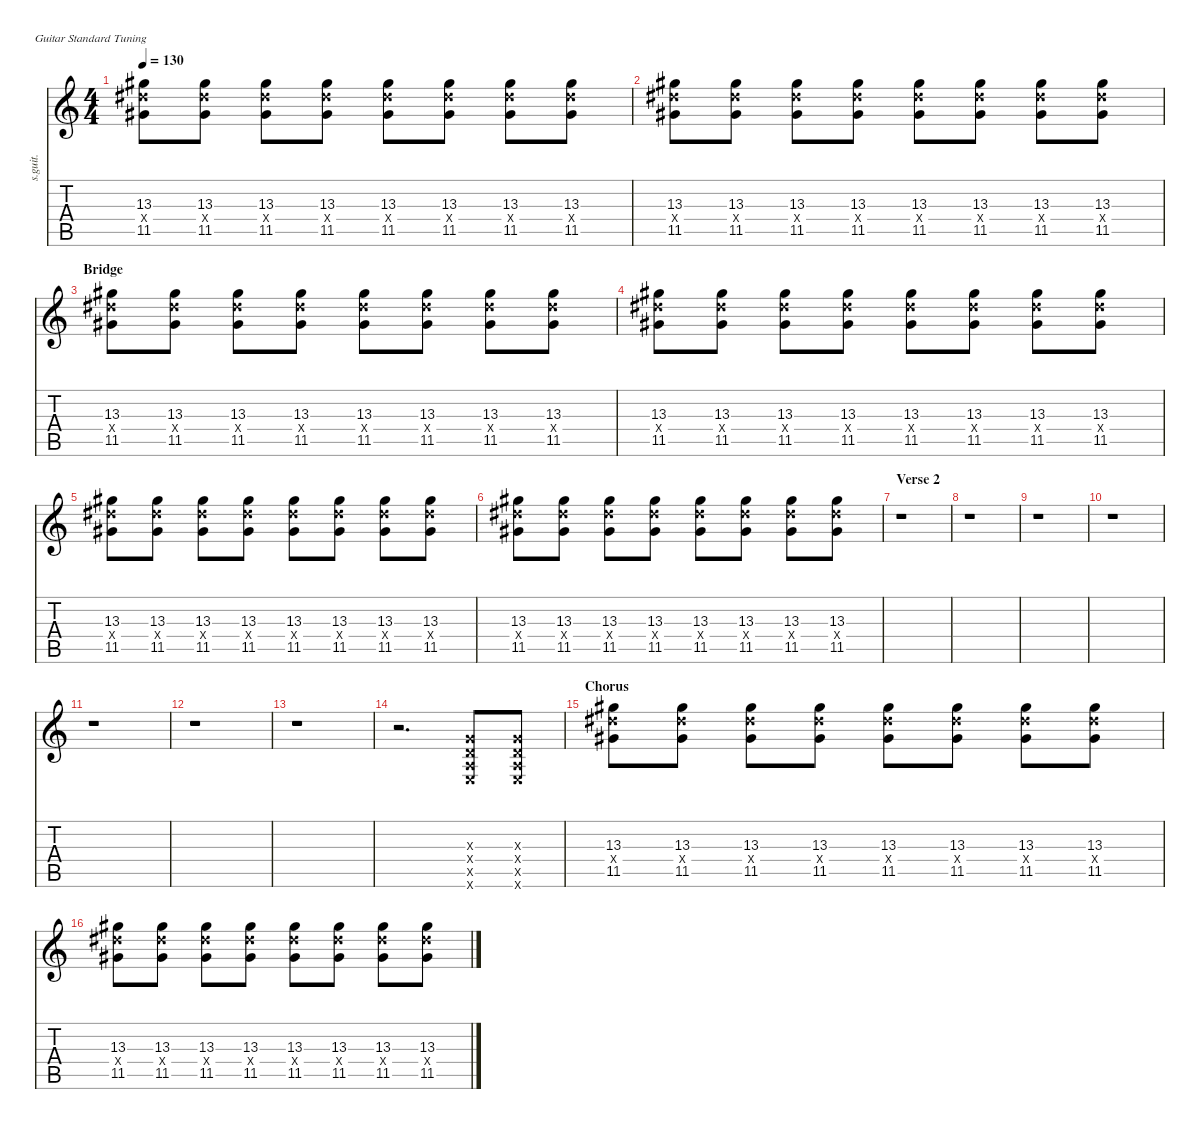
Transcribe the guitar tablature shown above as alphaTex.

\defaultSystemsLayout 4
\hideDynamics
\bracketExtendMode nobrackets
\track ("Graham Coxon - Lead Guitar" "s.guit.") {instrument distortionguitar}
\staff {score tabs}
\tuning (E4 B3 G3 D3 A2 E2)
\ts (4 4)
\tempo 130
\clef g2
\ks c
(13.3{acc #} 13.4{x acc #} 11.5{acc #}).8{lyrics (0 "") lyrics (1 "") lyrics (2 "") lyrics (3 "") lyrics (4 "") dy mf} (13.3{acc #} 13.4{x acc #} 11.5{acc #}).8{lyrics (0 "") lyrics (1 "") lyrics (2 "") lyrics (3 "") lyrics (4 "")} (13.3{acc #} 13.4{x acc #} 11.5{acc #}).8{lyrics (0 "") lyrics (1 "") lyrics (2 "") lyrics (3 "") lyrics (4 "")} (13.3{acc #} 13.4{x acc #} 11.5{acc #}).8{lyrics (0 "") lyrics (1 "") lyrics (2 "") lyrics (3 "") lyrics (4 "")} (13.3{acc #} 13.4{x acc #} 11.5{acc #}).8{lyrics (0 "") lyrics (1 "") lyrics (2 "") lyrics (3 "") lyrics (4 "")} (13.3{acc #} 13.4{x acc #} 11.5{acc #}).8{lyrics (0 "") lyrics (1 "") lyrics (2 "") lyrics (3 "") lyrics (4 "")} (13.3{acc #} 13.4{x acc #} 11.5{acc #}).8{lyrics (0 "") lyrics (1 "") lyrics (2 "") lyrics (3 "") lyrics (4 "")} (13.3{acc #} 13.4{x acc #} 11.5{acc #}).8{lyrics (0 "") lyrics (1 "") lyrics (2 "") lyrics (3 "") lyrics (4 "")} |
(13.3{acc #} 13.4{x acc #} 11.5{acc #}).8{lyrics (0 "") lyrics (1 "") lyrics (2 "") lyrics (3 "") lyrics (4 "")} (13.3{acc #} 13.4{x acc #} 11.5{acc #}).8{lyrics (0 "") lyrics (1 "") lyrics (2 "") lyrics (3 "") lyrics (4 "")} (13.3{acc #} 13.4{x acc #} 11.5{acc #}).8{lyrics (0 "") lyrics (1 "") lyrics (2 "") lyrics (3 "") lyrics (4 "")} (13.3{acc #} 13.4{x acc #} 11.5{acc #}).8{lyrics (0 "") lyrics (1 "") lyrics (2 "") lyrics (3 "") lyrics (4 "")} (13.3{acc #} 13.4{x acc #} 11.5{acc #}).8{lyrics (0 "") lyrics (1 "") lyrics (2 "") lyrics (3 "") lyrics (4 "")} (13.3{acc #} 13.4{x acc #} 11.5{acc #}).8{lyrics (0 "") lyrics (1 "") lyrics (2 "") lyrics (3 "") lyrics (4 "")} (13.3{acc #} 13.4{x acc #} 11.5{acc #}).8{lyrics (0 "") lyrics (1 "") lyrics (2 "") lyrics (3 "") lyrics (4 "")} (13.3{acc #} 13.4{x acc #} 11.5{acc #}).8{lyrics (0 "") lyrics (1 "") lyrics (2 "") lyrics (3 "") lyrics (4 "")} |
\section ("" "Bridge")
(13.3{acc #} 13.4{x acc #} 11.5{acc #}).8{lyrics (0 "") lyrics (1 "") lyrics (2 "") lyrics (3 "") lyrics (4 "")} (13.3{acc #} 13.4{x acc #} 11.5{acc #}).8{lyrics (0 "") lyrics (1 "") lyrics (2 "") lyrics (3 "") lyrics (4 "")} (13.3{acc #} 13.4{x acc #} 11.5{acc #}).8{lyrics (0 "") lyrics (1 "") lyrics (2 "") lyrics (3 "") lyrics (4 "")} (13.3{acc #} 13.4{x acc #} 11.5{acc #}).8{lyrics (0 "") lyrics (1 "") lyrics (2 "") lyrics (3 "") lyrics (4 "")} (13.3{acc #} 13.4{x acc #} 11.5{acc #}).8{lyrics (0 "") lyrics (1 "") lyrics (2 "") lyrics (3 "") lyrics (4 "")} (13.3{acc #} 13.4{x acc #} 11.5{acc #}).8{lyrics (0 "") lyrics (1 "") lyrics (2 "") lyrics (3 "") lyrics (4 "")} (13.3{acc #} 13.4{x acc #} 11.5{acc #}).8{lyrics (0 "") lyrics (1 "") lyrics (2 "") lyrics (3 "") lyrics (4 "")} (13.3{acc #} 13.4{x acc #} 11.5{acc #}).8{lyrics (0 "") lyrics (1 "") lyrics (2 "") lyrics (3 "") lyrics (4 "")} |
(13.3{acc #} 13.4{x acc #} 11.5{acc #}).8{lyrics (0 "") lyrics (1 "") lyrics (2 "") lyrics (3 "") lyrics (4 "")} (13.3{acc #} 13.4{x acc #} 11.5{acc #}).8{lyrics (0 "") lyrics (1 "") lyrics (2 "") lyrics (3 "") lyrics (4 "")} (13.3{acc #} 13.4{x acc #} 11.5{acc #}).8{lyrics (0 "") lyrics (1 "") lyrics (2 "") lyrics (3 "") lyrics (4 "")} (13.3{acc #} 13.4{x acc #} 11.5{acc #}).8{lyrics (0 "") lyrics (1 "") lyrics (2 "") lyrics (3 "") lyrics (4 "")} (13.3{acc #} 13.4{x acc #} 11.5{acc #}).8{lyrics (0 "") lyrics (1 "") lyrics (2 "") lyrics (3 "") lyrics (4 "")} (13.3{acc #} 13.4{x acc #} 11.5{acc #}).8{lyrics (0 "") lyrics (1 "") lyrics (2 "") lyrics (3 "") lyrics (4 "")} (13.3{acc #} 13.4{x acc #} 11.5{acc #}).8{lyrics (0 "") lyrics (1 "") lyrics (2 "") lyrics (3 "") lyrics (4 "")} (13.3{acc #} 13.4{x acc #} 11.5{acc #}).8{lyrics (0 "") lyrics (1 "") lyrics (2 "") lyrics (3 "") lyrics (4 "")} |
(13.3{acc #} 13.4{x acc #} 11.5{acc #}).8{lyrics (0 "") lyrics (1 "") lyrics (2 "") lyrics (3 "") lyrics (4 "")} (13.3{acc #} 13.4{x acc #} 11.5{acc #}).8{lyrics (0 "") lyrics (1 "") lyrics (2 "") lyrics (3 "") lyrics (4 "")} (13.3{acc #} 13.4{x acc #} 11.5{acc #}).8{lyrics (0 "") lyrics (1 "") lyrics (2 "") lyrics (3 "") lyrics (4 "")} (13.3{acc #} 13.4{x acc #} 11.5{acc #}).8{lyrics (0 "") lyrics (1 "") lyrics (2 "") lyrics (3 "") lyrics (4 "")} (13.3{acc #} 13.4{x acc #} 11.5{acc #}).8{lyrics (0 "") lyrics (1 "") lyrics (2 "") lyrics (3 "") lyrics (4 "")} (13.3{acc #} 13.4{x acc #} 11.5{acc #}).8{lyrics (0 "") lyrics (1 "") lyrics (2 "") lyrics (3 "") lyrics (4 "")} (13.3{acc #} 13.4{x acc #} 11.5{acc #}).8{lyrics (0 "") lyrics (1 "") lyrics (2 "") lyrics (3 "") lyrics (4 "")} (13.3{acc #} 13.4{x acc #} 11.5{acc #}).8{lyrics (0 "") lyrics (1 "") lyrics (2 "") lyrics (3 "") lyrics (4 "")} |
(13.3{acc #} 13.4{x acc #} 11.5{acc #}).8{lyrics (0 "") lyrics (1 "") lyrics (2 "") lyrics (3 "") lyrics (4 "")} (13.3{acc #} 13.4{x acc #} 11.5{acc #}).8{lyrics (0 "") lyrics (1 "") lyrics (2 "") lyrics (3 "") lyrics (4 "")} (13.3{acc #} 13.4{x acc #} 11.5{acc #}).8{lyrics (0 "") lyrics (1 "") lyrics (2 "") lyrics (3 "") lyrics (4 "")} (13.3{acc #} 13.4{x acc #} 11.5{acc #}).8{lyrics (0 "") lyrics (1 "") lyrics (2 "") lyrics (3 "") lyrics (4 "")} (13.3{acc #} 13.4{x acc #} 11.5{acc #}).8{lyrics (0 "") lyrics (1 "") lyrics (2 "") lyrics (3 "") lyrics (4 "")} (13.3{acc #} 13.4{x acc #} 11.5{acc #}).8{lyrics (0 "") lyrics (1 "") lyrics (2 "") lyrics (3 "") lyrics (4 "")} (13.3{acc #} 13.4{x acc #} 11.5{acc #}).8{lyrics (0 "") lyrics (1 "") lyrics (2 "") lyrics (3 "") lyrics (4 "")} (13.3{acc #} 13.4{x acc #} 11.5{acc #}).8{lyrics (0 "") lyrics (1 "") lyrics (2 "") lyrics (3 "") lyrics (4 "")} |
\section ("" "Verse 2")
r.1 |
r.1 |
r.1 |
r.1 |
r.1 |
r.1 |
r.1 |
r.2{d} (0.3{x} 0.4{x} 0.5{x} 0.6{x}).8{lyrics (0 "") lyrics (1 "") lyrics (2 "") lyrics (3 "") lyrics (4 "")} (0.3{x} 0.4{x} 0.5{x} 0.6{x}).8{lyrics (0 "") lyrics (1 "") lyrics (2 "") lyrics (3 "") lyrics (4 "")} |
\section ("" "Chorus")
(13.3{acc #} 13.4{x acc #} 11.5{acc #}).8{lyrics (0 "") lyrics (1 "") lyrics (2 "") lyrics (3 "") lyrics (4 "")} (13.3{acc #} 13.4{x acc #} 11.5{acc #}).8{lyrics (0 "") lyrics (1 "") lyrics (2 "") lyrics (3 "") lyrics (4 "")} (13.3{acc #} 13.4{x acc #} 11.5{acc #}).8{lyrics (0 "") lyrics (1 "") lyrics (2 "") lyrics (3 "") lyrics (4 "")} (13.3{acc #} 13.4{x acc #} 11.5{acc #}).8{lyrics (0 "") lyrics (1 "") lyrics (2 "") lyrics (3 "") lyrics (4 "")} (13.3{acc #} 13.4{x acc #} 11.5{acc #}).8{lyrics (0 "") lyrics (1 "") lyrics (2 "") lyrics (3 "") lyrics (4 "")} (13.3{acc #} 13.4{x acc #} 11.5{acc #}).8{lyrics (0 "") lyrics (1 "") lyrics (2 "") lyrics (3 "") lyrics (4 "")} (13.3{acc #} 13.4{x acc #} 11.5{acc #}).8{lyrics (0 "") lyrics (1 "") lyrics (2 "") lyrics (3 "") lyrics (4 "")} (13.3{acc #} 13.4{x acc #} 11.5{acc #}).8{lyrics (0 "") lyrics (1 "") lyrics (2 "") lyrics (3 "") lyrics (4 "")} |
(13.3{acc #} 13.4{x acc #} 11.5{acc #}).8{lyrics (0 "") lyrics (1 "") lyrics (2 "") lyrics (3 "") lyrics (4 "")} (13.3{acc #} 13.4{x acc #} 11.5{acc #}).8{lyrics (0 "") lyrics (1 "") lyrics (2 "") lyrics (3 "") lyrics (4 "")} (13.3{acc #} 13.4{x acc #} 11.5{acc #}).8{lyrics (0 "") lyrics (1 "") lyrics (2 "") lyrics (3 "") lyrics (4 "")} (13.3{acc #} 13.4{x acc #} 11.5{acc #}).8{lyrics (0 "") lyrics (1 "") lyrics (2 "") lyrics (3 "") lyrics (4 "")} (13.3{acc #} 13.4{x acc #} 11.5{acc #}).8{lyrics (0 "") lyrics (1 "") lyrics (2 "") lyrics (3 "") lyrics (4 "")} (13.3{acc #} 13.4{x acc #} 11.5{acc #}).8{lyrics (0 "") lyrics (1 "") lyrics (2 "") lyrics (3 "") lyrics (4 "")} (13.3{acc #} 13.4{x acc #} 11.5{acc #}).8{lyrics (0 "") lyrics (1 "") lyrics (2 "") lyrics (3 "") lyrics (4 "")} (13.3{acc #} 13.4{x acc #} 11.5{acc #}).8{lyrics (0 "") lyrics (1 "") lyrics (2 "") lyrics (3 "") lyrics (4 "")}
